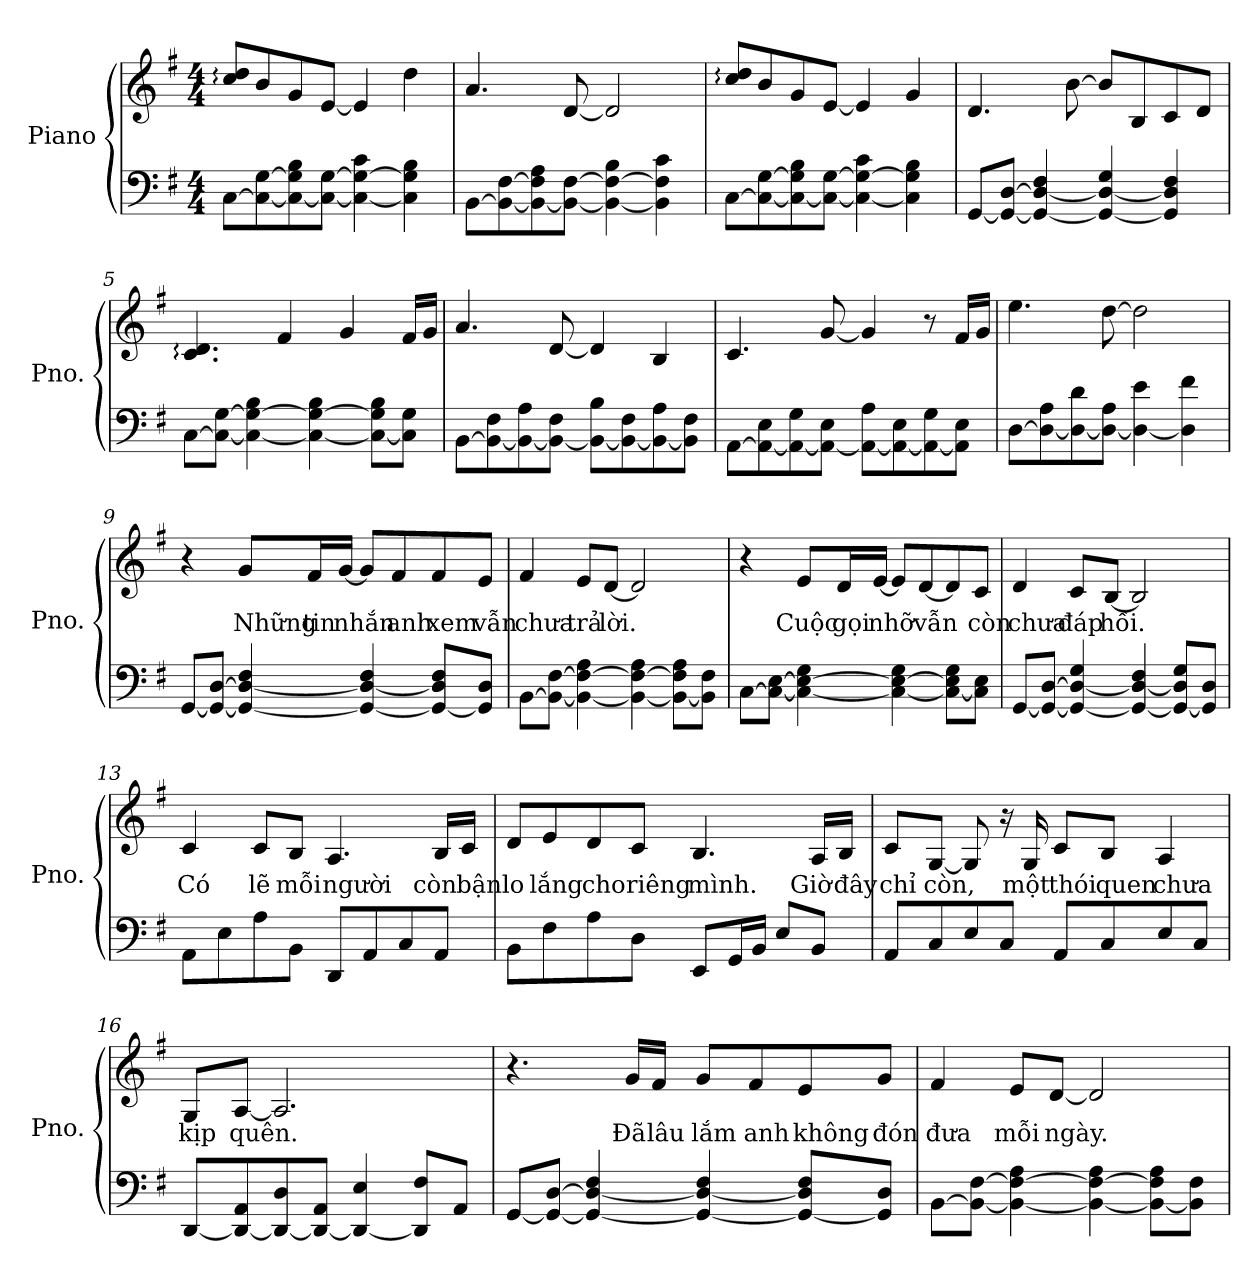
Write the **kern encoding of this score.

**kern	**kern	**text
*part1	*part1	*part1
*staff2	*staff1	*staff1
*I"Piano	*	*
*I'Pno.	*	*
*clefF4	*clefG2	*
*k[f#]	*k[f#]	*
*M4/4	*M4/4	*
*MM70	*MM70	*
=1	=1	=1
[8C\L	8cc/: 8dd/:L	.
8C\_ [8G\	8b/	.
8C\_ 8G\] 8B\	8g/	.
8C\_ [8G\J	[8e/J	.
4C\_ 4G\_ 4c\	4e/]	.
4C\] 4G\] 4B\	4dd\	.
=2	=2	=2
[8BB\L	4.a/	.
8BB\_ [8F#\	.	.
8BB\_ 8F#\] 8A\	.	.
8BB\_ [8F#\J	[8d/	.
4BB\_ 4F#\_ 4B\	2d/]	.
4BB\] 4F#\] 4c\	.	.
=3	=3	=3
[8C\L	8cc/: 8dd/:L	.
8C\_ [8G\	8b/	.
8C\_ 8G\] 8B\	8g/	.
8C\_ [8G\J	[8e/J	.
4C\_ 4G\_ 4c\	4e/]	.
4C\] 4G\] 4B\	4g/	.
=4	=4	=4
[8GG/L	4.d/	.
8GG/_ [8D/J	.	.
4GG/_ 4D/_ 4F#/	.	.
.	[8b\	.
4GG/_ 4D/_ 4G/	8b/L]	.
.	8B/	.
4GG/] 4D/] 4F#/	8c/	.
.	8d/J	.
!!LO:LB:g=z
=5	=5	=5
[8C\L	4.c/: 4.d/:	.
8C\_ [8G\J	.	.
4C\_ 4G\_ 4B\	.	.
.	4f#/	.
4C\_ 4G\_ 4B\	.	.
.	4g/	.
8C\_ 8G\] 8B\L	.	.
8C\] 8G\J	16f#/LL	.
.	16g/JJ	.
=6	=6	=6
[8BB\L	4.a/	.
8BB\_ 8F#\	.	.
8BB\_ 8A\	.	.
8BB\_ 8F#\J	[8d/	.
8BB\_ 8B\L	4d/]	.
8BB\_ 8F#\	.	.
8BB\_ 8A\	4B/	.
8BB\] 8F#\J	.	.
=7	=7	=7
[8AA\L	4.c/	.
8AA\_ 8E\	.	.
8AA\_ 8G\	.	.
8AA\_ 8E\J	[8g/	.
8AA\_ 8A\L	4g/]	.
8AA\_ 8E\	.	.
8AA\_ 8G\	8r	.
8AA\] 8E\J	16f#/LL	.
.	16g/JJ	.
!!LO:LB:g=z
=8	=8	=8
[8D\L	4.ee\	.
8D\_ 8A\	.	.
8D\_ 8d\	.	.
8D\_ 8A\J	[8dd\	.
4D\_ 4e\	2dd\]	.
4D\] 4f#\	.	.
=9	=9	=9
[8GG/L	4r	.
8GG/_ [8D/J	.	.
!	!	!LO:LY:b
4GG/_ 4D/_ 4F#/	8g/L	Những
!	!	!LO:LY:b
.	16f#/L	tin
!	!	!LO:LY:b
.	[16g/JJ	nhắn
4GG/_ 4D/_ 4F#/	8g/L]	.
!	!	!LO:LY:b
.	8f#/	anh
!	!	!LO:LY:b
8GG/_ 8D/] 8F#/L	8f#/	xem
!	!	!LO:LY:b
8GG/] 8D/J	8e/J	vẫn
=10	=10	=10
!	!	!LO:LY:b
[8BB\L	4f#/	chưa
8BB\_ [8F#\J	.	.
!	!	!LO:LY:b
4BB\_ 4F#\_ 4A\	8e/L	trả
!	!	!LO:LY:b
.	[8d/J	lời.
4BB\_ 4F#\_ 4A\	2d/]	.
8BB\_ 8F#\] 8A\L	.	.
8BB\] 8F#\J	.	.
!!LO:LB:g=z
=11	=11	=11
[8C\L	4r	.
8C\_ [8E\J	.	.
!	!	!LO:LY:b
4C\_ 4E\_ 4G\	8e/L	Cuộc
!	!	!LO:LY:b
.	16d/L	gọi
!	!	!LO:LY:b
.	[16e/JJ	nhỡ
4C\_ 4E\_ 4G\	8e/L]	.
!	!	!LO:LY:b
.	[8d/	vẫn
8C\_ 8E\] 8G\L	8d/]	.
!	!	!LO:LY:b
8C\] 8E\J	8c/J	còn
=12	=12	=12
!	!	!LO:LY:b
[8GG/L	4d/	chưa
8GG/_ [8D/J	.	.
!	!	!LO:LY:b
4GG/_ 4D/_ 4G/	8c/L	đáp
!	!	!LO:LY:b
.	[8B/J	hồi.
4GG/_ 4D/_ 4F#/	2B/]	.
8GG/_ 8D/] 8G/L	.	.
8GG/] 8D/J	.	.
!!LO:LB:g=z
=13	=13	=13
!	!	!LO:LY:b
8AA\L	4c/	Có
8E\	.	.
!	!	!LO:LY:b
8A\	8c/L	lẽ
!	!	!LO:LY:b
8BB\J	8B/J	mỗi
!	!	!LO:LY:b
8DD/L	4.A/	người
8AA/	.	.
8C/	.	.
!	!	!LO:LY:b
8AA/J	16B/LL	còn
!	!	!LO:LY:b
.	16c/JJ	bận
=14	=14	=14
!	!	!LO:LY:b
8BB\L	8d/L	lo
!	!	!LO:LY:b
8F#\	8e/	lắng
!	!	!LO:LY:b
8A\	8d/	cho
!	!	!LO:LY:b
8D\J	8c/J	riêng
!	!	!LO:LY:b
8EE/L	4.B/	mình.
16GG/L	.	.
16BB/JJ	.	.
8E/L	.	.
!	!	!LO:LY:b
8BB/J	16A/LL	Giờ
!	!	!LO:LY:b
.	16B/JJ	đây
!!LO:PB:g=z
=15	=15	=15
!	!	!LO:LY:b
8AA/L	8c/L	chỉ
!	!	!LO:LY:b
8C/	[8G/J	còn,
8E/	8G/]	.
8C/J	16r	.
!	!	!LO:LY:b
.	16G/	một
!	!	!LO:LY:b
8AA/L	8c/L	thói
!	!	!LO:LY:b
8C/	8B/J	quen
!	!	!LO:LY:b
8E/	4A/	chưa
8C/J	.	.
=16	=16	=16
!	!	!LO:LY:b
[8DD/L	8G/L	kịp
!	!	!LO:LY:b
8DD/_ 8AA/	[8A/J	quên.
8DD/_ 8D/	2.A/]	.
8DD/_ 8AA/J	.	.
4DD/_ 4E/	.	.
8DD/] 8F#/L	.	.
8AA/J	.	.
!!LO:LB:g=z
=17	=17	=17
[8GG/L	4.r	.
8GG/_ [8D/J	.	.
4GG/_ 4D/_ 4F#/	.	.
!	!	!LO:LY:b
.	16g/LL	Đã
!	!	!LO:LY:b
.	16f#/JJ	lâu
!	!	!LO:LY:b
4GG/_ 4D/_ 4F#/	8g/L	lắm
!	!	!LO:LY:b
.	8f#/	anh
!	!	!LO:LY:b
8GG/_ 8D/] 8F#/L	8e/	không
!	!	!LO:LY:b
8GG/] 8D/J	8g/J	đón
=18	=18	=18
!	!	!LO:LY:b
[8BB\L	4f#/	đưa
8BB\_ [8F#\J	.	.
!	!	!LO:LY:b
4BB\_ 4F#\_ 4A\	8e/L	mỗi
!	!	!LO:LY:b
.	[8d/J	ngày.
4BB\_ 4F#\_ 4A\	2d/]	.
8BB\_ 8F#\] 8A\L	.	.
8BB\] 8F#\J	.	.
=	=	=
*-	*-	*-
